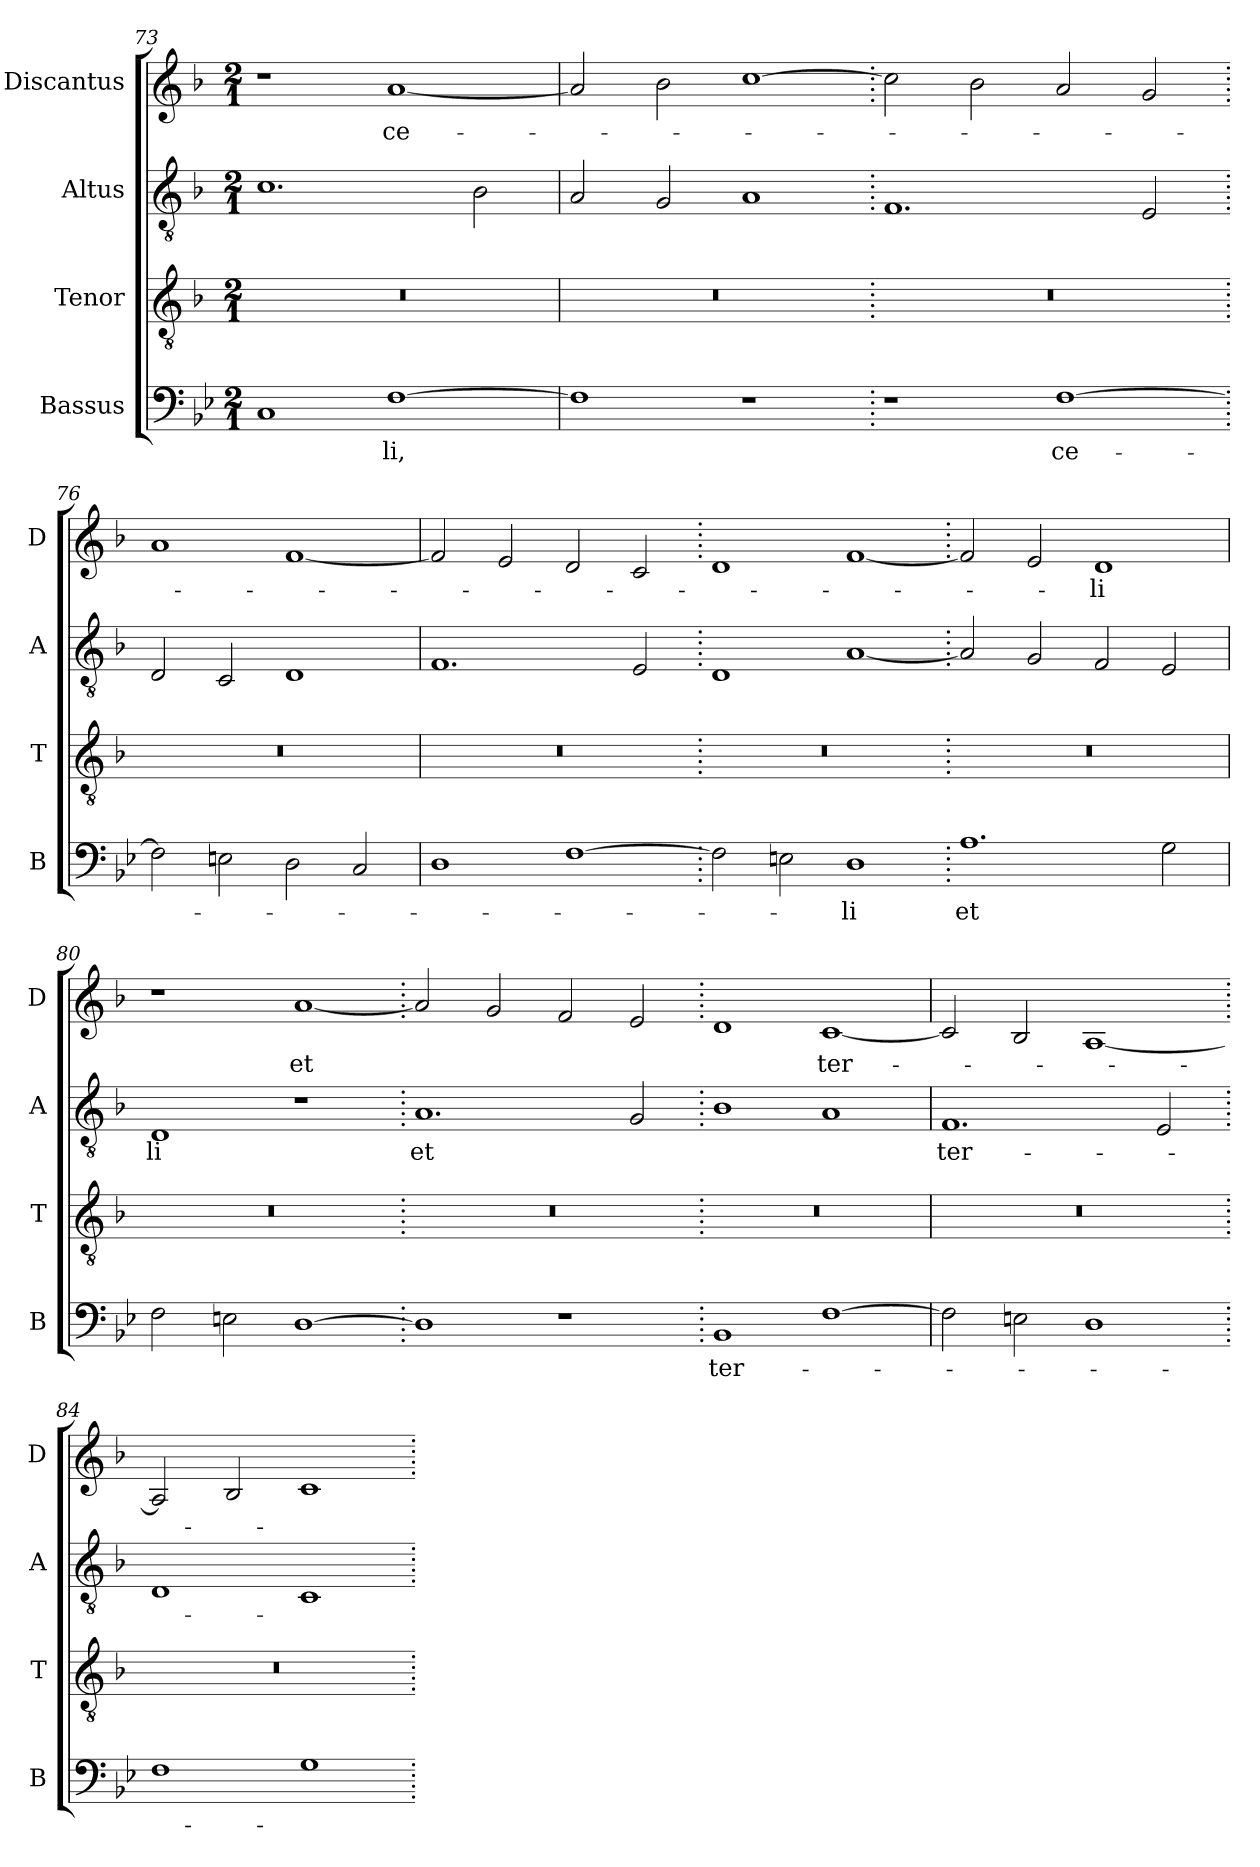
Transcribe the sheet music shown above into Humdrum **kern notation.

**kern	**text	**kern	**kern	**text	**kern	**text
*part4	*part4	*part3	*part2	*part2	*part1	*part1
*staff4	*staff4	*staff3	*staff2	*staff2	*staff1	*staff1
*I"Bassus	*	*I"Tenor	*I"Altus	*	*I"Discantus	*
*I'B	*	*I'T	*I'A	*	*I'D	*
*clefF4	*	*clefGv2	*clefGv2	*	*clefG2	*
*k[b-e-]	*	*k[b-]	*k[b-]	*	*k[b-]	*
*M2/1	*	*M2/1	*M2/1	*	*M2/1	*
=73	=73	=73	=73	=73	=73	=73
1C	.	0r	1.c	.	1r	.
[1F	-li,	.	.	.	[1a	ce-
.	.	.	2B-	.	.	.
=74	=74	=74	=74	=74	=74	=74
1F]	.	0r	2A	.	2a]	.
.	.	.	2G	.	2b-	.
1r	.	.	1A	.	[1cc	.
=75.	=75.	=75.	=75.	=75.	=75.	=75.
1r	.	0r	1.F	.	2cc]	.
.	.	.	.	.	2b-	.
[1F	ce-	.	.	.	2a	.
.	.	.	2E	.	2g	.
=76.	=76.	=76.	=76.	=76.	=76.	=76.
2F]	.	0r	2D	.	1a	.
2En	.	.	2C	.	.	.
2D	.	.	1D	.	[1f	.
2C	.	.	.	.	.	.
=77	=77	=77	=77	=77	=77	=77
1D	.	0r	1.F	.	2f]	.
.	.	.	.	.	2e	.
[1F	.	.	.	.	2d	.
.	.	.	2E	.	2c	.
=78.	=78.	=78.	=78.	=78.	=78.	=78.
2F]	.	0r	1D	.	1d	.
2En	.	.	.	.	.	.
1D	-li	.	[1A	.	[1f	.
=79.	=79.	=79.	=79.	=79.	=79.	=79.
1.A	et	0r	2A]	.	2f]	.
.	.	.	2G	.	2e	.
.	.	.	2F	.	1d	-li
2G	.	.	2E	.	.	.
=80	=80	=80	=80	=80	=80	=80
2F	.	0r	1D	-li	1r	.
2En	.	.	.	.	.	.
[1D	.	.	1r	.	[1a	et
=81.	=81.	=81.	=81.	=81.	=81.	=81.
1D]	.	0r	1.A	et	2a]	.
.	.	.	.	.	2g	.
1r	.	.	.	.	2f	.
.	.	.	2G	.	2e	.
=82.	=82.	=82.	=82.	=82.	=82.	=82.
1BB-	ter-	0r	1B-	.	1d	.
[1F	.	.	1A	.	[1c	ter-
=83	=83	=83	=83	=83	=83	=83
2F]	.	0r	1.F	ter-	2c]	.
2En	.	.	.	.	2B-	.
1D	.	.	.	.	[1A	.
.	.	.	2E	.	.	.
=84.	=84.	=84.	=84.	=84.	=84.	=84.
1F	.	0r	1D	.	2A]	.
.	.	.	.	.	2B-	.
1G	.	.	1C	.	1c	.
=.	=.	=.	=.	=.	=.	=.
*-	*-	*-	*-	*-	*-	*-
